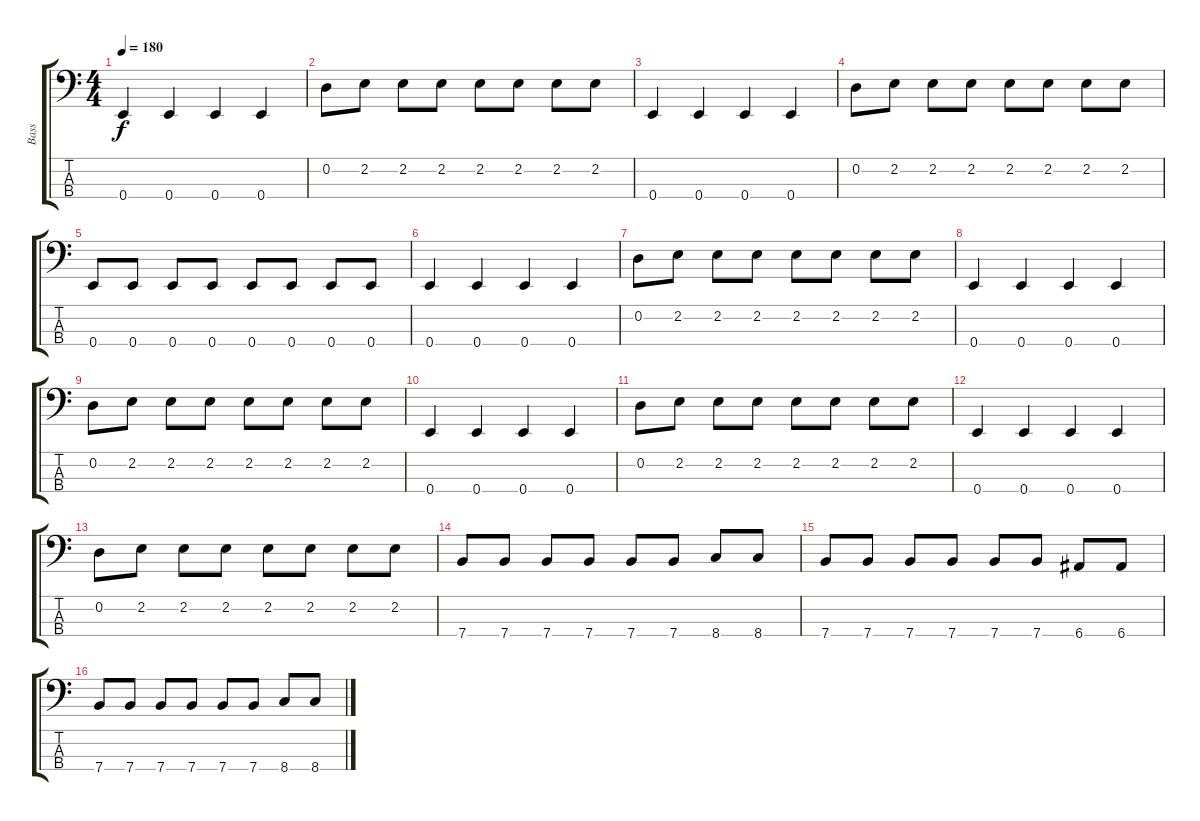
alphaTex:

\track ("Bass" "Bass") {instrument electricbasspick}
\staff {score tabs}
\tuning (G2 D2 A1 E1) {hide}
\ts (4 4)
\tempo 180
\clef f4
\ks c
0.4.4{dy f} 0.4.4 0.4.4 0.4.4 |
0.2.8 2.2.8 2.2.8 2.2.8 2.2.8 2.2.8 2.2.8 2.2.8 |
0.4.4 0.4.4 0.4.4 0.4.4 |
0.2.8 2.2.8 2.2.8 2.2.8 2.2.8 2.2.8 2.2.8 2.2.8 |
0.4.8 0.4.8 0.4.8 0.4.8 0.4.8 0.4.8 0.4.8 0.4.8 |
0.4.4 0.4.4 0.4.4 0.4.4 |
0.2.8 2.2.8 2.2.8 2.2.8 2.2.8 2.2.8 2.2.8 2.2.8 |
0.4.4 0.4.4 0.4.4 0.4.4 |
0.2.8 2.2.8 2.2.8 2.2.8 2.2.8 2.2.8 2.2.8 2.2.8 |
0.4.4 0.4.4 0.4.4 0.4.4 |
0.2.8 2.2.8 2.2.8 2.2.8 2.2.8 2.2.8 2.2.8 2.2.8 |
0.4.4 0.4.4 0.4.4 0.4.4 |
0.2.8 2.2.8 2.2.8 2.2.8 2.2.8 2.2.8 2.2.8 2.2.8 |
7.4.8 7.4.8 7.4.8 7.4.8 7.4.8 7.4.8 8.4.8 8.4.8 |
7.4.8 7.4.8 7.4.8 7.4.8 7.4.8 7.4.8 6.4.8 6.4.8 |
7.4.8 7.4.8 7.4.8 7.4.8 7.4.8 7.4.8 8.4.8 8.4.8
